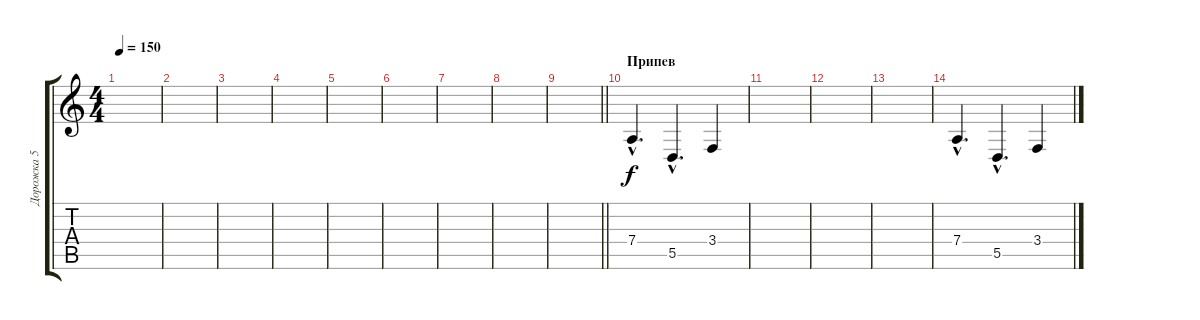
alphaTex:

\track ("Дорожка 5" "Дорожка 5") {instrument fx4atmosphere}
\staff {score tabs}
\tuning (E4 B3 G3 D3 A2 E2) {hide}
\ts (4 4)
\tempo 150
\clef g2
\ks c
|
|
|
|
|
|
|
|
\barLineRight lightlight
|
\section ("" "Припев")
7.4{hac}.4{d} 5.5{hac}.4{d} 3.4.4 |
|
|
|
7.4{hac}.4{d} 5.5{hac}.4{d} 3.4.4
